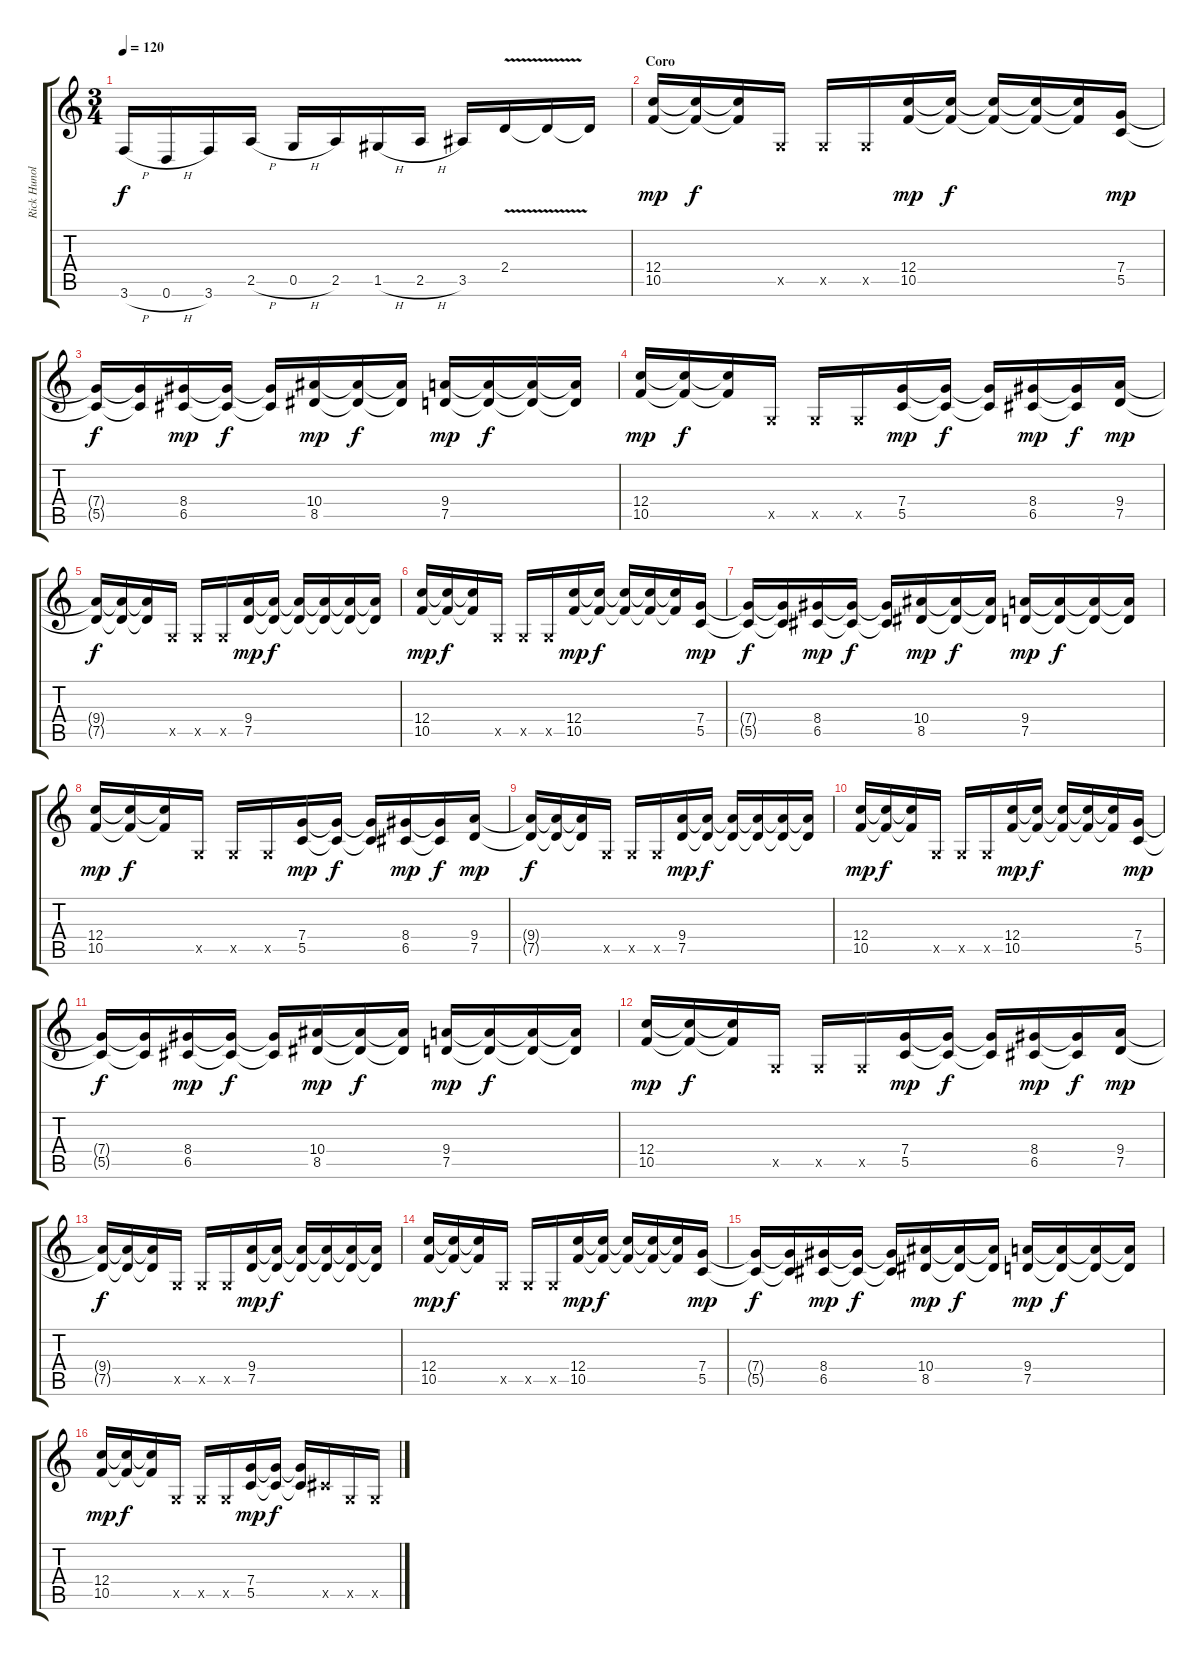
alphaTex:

\track ("Rick Hunolt" "Rick Hunol") {instrument distortionguitar}
\staff {score tabs}
\tuning (D4 A3 F3 C3 G2 D2) {hide}
\ts (3 4)
\tempo 120
\clef g2
\ks c
3.6{h}.16{dy f} 0.6{h}.16 3.6.16 2.5{h}.16 0.5{h}.16 2.5.16 1.5{h}.16 2.5{h}.16 3.5.16 2.4{v}.16 2.4{t}.16 2.4{t}.16 |
\section ("" "Coro")
(12.4 10.5).16{dy mp} (12.4{t} 10.5{t}).16{dy f} (12.4{t} 10.5{t}).16 0.5{x}.16 0.5{x}.16 0.5{x}.16 (12.4 10.5).16{dy mp} (12.4{t} 10.5{t}).16{dy f} (12.4{t} 10.5{t}).16 (12.4{t} 10.5{t}).16 (12.4{t} 10.5{t}).16 (7.4 5.5).16{dy mp} |
(7.4{t} 5.5{t}).16{dy f} (7.4{t} 5.5{t}).16 (8.4 6.5).16{dy mp} (8.4{t} 6.5{t}).16{dy f} (8.4{t} 6.5{t}).16 (10.4 8.5).16{dy mp} (10.4{t} 8.5{t}).16{dy f} (10.4{t} 8.5{t}).16 (9.4 7.5).16{dy mp} (9.4{t} 7.5{t}).16{dy f} (9.4{t} 7.5{t}).16 (9.4{t} 7.5{t}).16 |
(12.4 10.5).16{dy mp} (12.4{t} 10.5{t}).16{dy f} (12.4{t} 10.5{t}).16 0.5{x}.16 0.5{x}.16 0.5{x}.16 (7.4 5.5).16{dy mp} (7.4{t} 5.5{t}).16{dy f} (7.4{t} 5.5{t}).16 (8.4 6.5).16{dy mp} (8.4{t} 6.5{t}).16{dy f} (9.4 7.5).16{dy mp} |
(9.4{t} 7.5{t}).16{dy f} (9.4{t} 7.5{t}).16 (9.4{t} 7.5{t}).16 0.5{x}.16 0.5{x}.16 0.5{x}.16 (9.4 7.5).16{dy mp} (9.4{t} 7.5{t}).16{dy f} (9.4{t} 7.5{t}).16 (9.4{t} 7.5{t}).16 (9.4{t} 7.5{t}).16 (9.4{t} 7.5{t}).16 |
(12.4 10.5).16{dy mp} (12.4{t} 10.5{t}).16{dy f} (12.4{t} 10.5{t}).16 0.5{x}.16 0.5{x}.16 0.5{x}.16 (12.4 10.5).16{dy mp} (12.4{t} 10.5{t}).16{dy f} (12.4{t} 10.5{t}).16 (12.4{t} 10.5{t}).16 (12.4{t} 10.5{t}).16 (7.4 5.5).16{dy mp} |
(7.4{t} 5.5{t}).16{dy f} (7.4{t} 5.5{t}).16 (8.4 6.5).16{dy mp} (8.4{t} 6.5{t}).16{dy f} (8.4{t} 6.5{t}).16 (10.4 8.5).16{dy mp} (10.4{t} 8.5{t}).16{dy f} (10.4{t} 8.5{t}).16 (9.4 7.5).16{dy mp} (9.4{t} 7.5{t}).16{dy f} (9.4{t} 7.5{t}).16 (9.4{t} 7.5{t}).16 |
(12.4 10.5).16{dy mp} (12.4{t} 10.5{t}).16{dy f} (12.4{t} 10.5{t}).16 0.5{x}.16 0.5{x}.16 0.5{x}.16 (7.4 5.5).16{dy mp} (7.4{t} 5.5{t}).16{dy f} (7.4{t} 5.5{t}).16 (8.4 6.5).16{dy mp} (8.4{t} 6.5{t}).16{dy f} (9.4 7.5).16{dy mp} |
(9.4{t} 7.5{t}).16{dy f} (9.4{t} 7.5{t}).16 (9.4{t} 7.5{t}).16 0.5{x}.16 0.5{x}.16 0.5{x}.16 (9.4 7.5).16{dy mp} (9.4{t} 7.5{t}).16{dy f} (9.4{t} 7.5{t}).16 (9.4{t} 7.5{t}).16 (9.4{t} 7.5{t}).16 (9.4{t} 7.5{t}).16 |
(12.4 10.5).16{dy mp} (12.4{t} 10.5{t}).16{dy f} (12.4{t} 10.5{t}).16 0.5{x}.16 0.5{x}.16 0.5{x}.16 (12.4 10.5).16{dy mp} (12.4{t} 10.5{t}).16{dy f} (12.4{t} 10.5{t}).16 (12.4{t} 10.5{t}).16 (12.4{t} 10.5{t}).16 (7.4 5.5).16{dy mp} |
(7.4{t} 5.5{t}).16{dy f} (7.4{t} 5.5{t}).16 (8.4 6.5).16{dy mp} (8.4{t} 6.5{t}).16{dy f} (8.4{t} 6.5{t}).16 (10.4 8.5).16{dy mp} (10.4{t} 8.5{t}).16{dy f} (10.4{t} 8.5{t}).16 (9.4 7.5).16{dy mp} (9.4{t} 7.5{t}).16{dy f} (9.4{t} 7.5{t}).16 (9.4{t} 7.5{t}).16 |
(12.4 10.5).16{dy mp} (12.4{t} 10.5{t}).16{dy f} (12.4{t} 10.5{t}).16 0.5{x}.16 0.5{x}.16 0.5{x}.16 (7.4 5.5).16{dy mp} (7.4{t} 5.5{t}).16{dy f} (7.4{t} 5.5{t}).16 (8.4 6.5).16{dy mp} (8.4{t} 6.5{t}).16{dy f} (9.4 7.5).16{dy mp} |
(9.4{t} 7.5{t}).16{dy f} (9.4{t} 7.5{t}).16 (9.4{t} 7.5{t}).16 0.5{x}.16 0.5{x}.16 0.5{x}.16 (9.4 7.5).16{dy mp} (9.4{t} 7.5{t}).16{dy f} (9.4{t} 7.5{t}).16 (9.4{t} 7.5{t}).16 (9.4{t} 7.5{t}).16 (9.4{t} 7.5{t}).16 |
(12.4 10.5).16{dy mp} (12.4{t} 10.5{t}).16{dy f} (12.4{t} 10.5{t}).16 0.5{x}.16 0.5{x}.16 0.5{x}.16 (12.4 10.5).16{dy mp} (12.4{t} 10.5{t}).16{dy f} (12.4{t} 10.5{t}).16 (12.4{t} 10.5{t}).16 (12.4{t} 10.5{t}).16 (7.4 5.5).16{dy mp} |
(7.4{t} 5.5{t}).16{dy f} (7.4{t} 5.5{t}).16 (8.4 6.5).16{dy mp} (8.4{t} 6.5{t}).16{dy f} (8.4{t} 6.5{t}).16 (10.4 8.5).16{dy mp} (10.4{t} 8.5{t}).16{dy f} (10.4{t} 8.5{t}).16 (9.4 7.5).16{dy mp} (9.4{t} 7.5{t}).16{dy f} (9.4{t} 7.5{t}).16 (9.4{t} 7.5{t}).16 |
(12.4 10.5).16{dy mp} (12.4{t} 10.5{t}).16{dy f} (12.4{t} 10.5{t}).16 0.5{x}.16 0.5{x}.16 0.5{x}.16 (7.4 5.5).16{dy mp} (7.4{t} 5.5{t}).16{dy f} (7.4{t} 5.5{t}).16 6.5{x}.16 0.5{x}.16 0.5{x}.16
